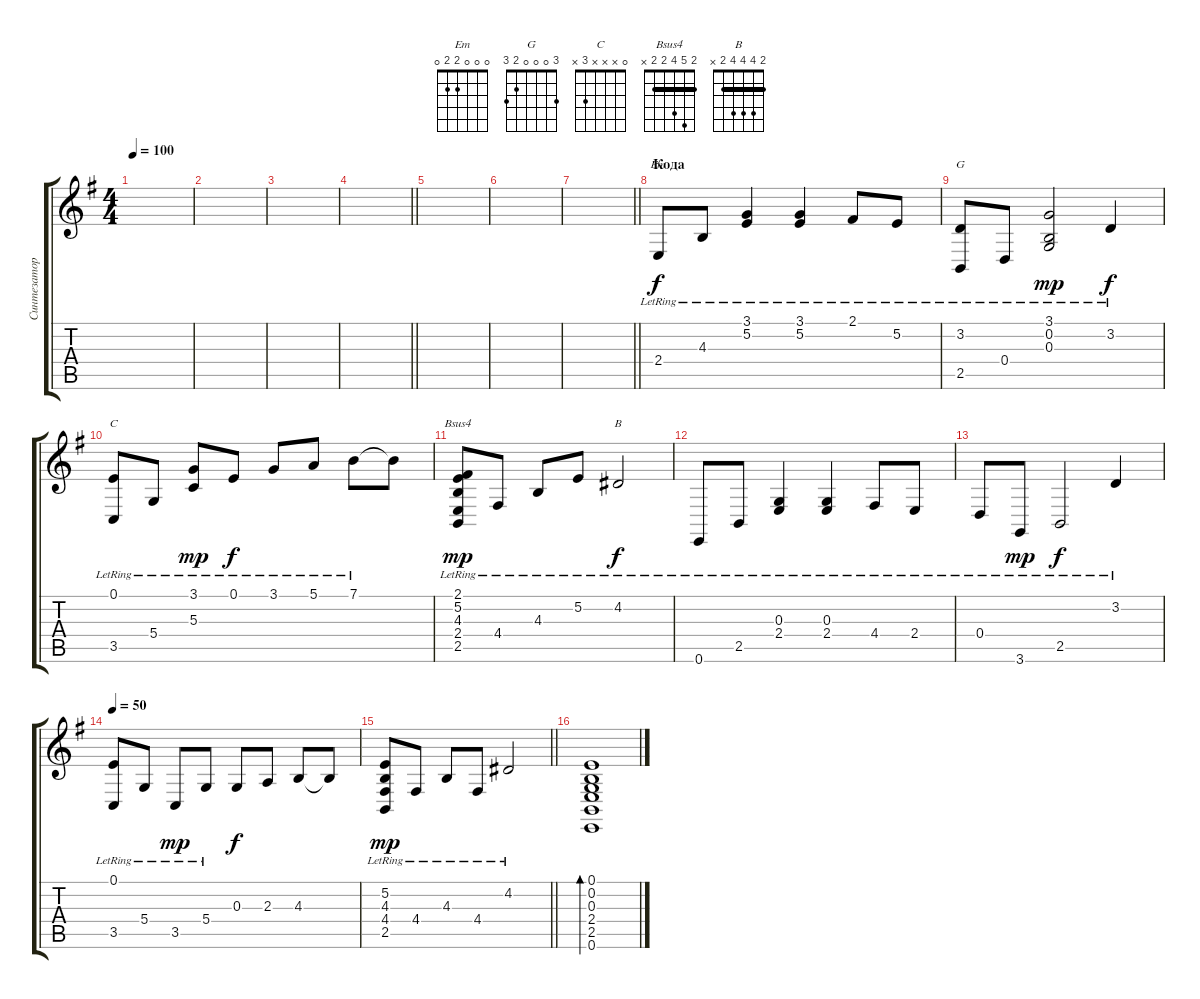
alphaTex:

\track ("Синтезатор" "Синтезатор") {instrument acousticgrandpiano}
\staff {score tabs}
\tuning (E4 B3 G3 D3 A2 E2) {hide}
\chord ("Em" 0 0 0 2 2 0)
\chord ("G" 3 0 0 0 2 3)
\chord ("C" 0 x x x 3 x)
\chord ("Bsus4" 2 5 4 2 2 x) {barre 2}
\chord ("B" 2 4 4 4 2 x) {barre 2}
\ts (4 4)
\tempo 100
\clef g2
\ks eminor
|
|
|
\barLineRight lightlight
|
\section ("" "")
|
|
\barLineRight lightlight
|
\section ("" "Кода")
2.4{lr}.8{ch "Em"} 4.3{lr}.8 (3.1{lr} 5.2{lr}).4 (3.1{lr} 5.2{lr}).4 2.1{lr}.8 5.2{lr}.8 |
(3.2{lr} 2.5{lr}).8{ch "G"} 0.4{lr}.8 (3.1{lr} 0.2{lr} 0.3{lr}).2{dy mp} 3.2{lr}.4{dy f} |
(0.1{lr} 3.5{lr}).8{ch "C"} 5.4{lr}.8 (3.1{lr} 5.3{lr}).8{dy mp} 0.1{lr}.8{dy f} 3.1{lr}.8 5.1{lr}.8 7.1{lr}.8 7.1{t}.8 |
(2.1{lr} 5.2{lr} 4.3{lr} 2.4{lr} 2.5{lr}).8{ch "Bsus4" dy mp} 4.4{lr}.8 4.3{lr}.8 5.2{lr}.8 4.2{lr}.2{ch "B" dy f} |
0.6{lr}.8 2.5{lr}.8 (0.3{lr} 2.4{lr}).4 (0.3{lr} 2.4{lr}).4 4.4{lr}.8 2.4{lr}.8 |
0.4{lr}.8 3.6{lr}.8{dy mp} 2.5{lr}.2{dy f} 3.2{lr}.4 |
\tempo 50
(0.1{lr} 3.5{lr}).8 5.4{lr}.8 3.5{lr}.8{dy mp} 5.4{lr}.8 0.3.8{dy f} 2.3.8 4.3.8 4.3{t}.8 |
\barLineRight lightlight
(5.2{lr} 4.3 4.4 2.5{lr}).8{dy mp} 4.4{lr}.8 4.3{lr}.8 4.4{lr}.8 4.2{lr}.2 |
(0.1 0.2 0.3 2.4 2.5 0.6).1{bd 60 txt ""}
